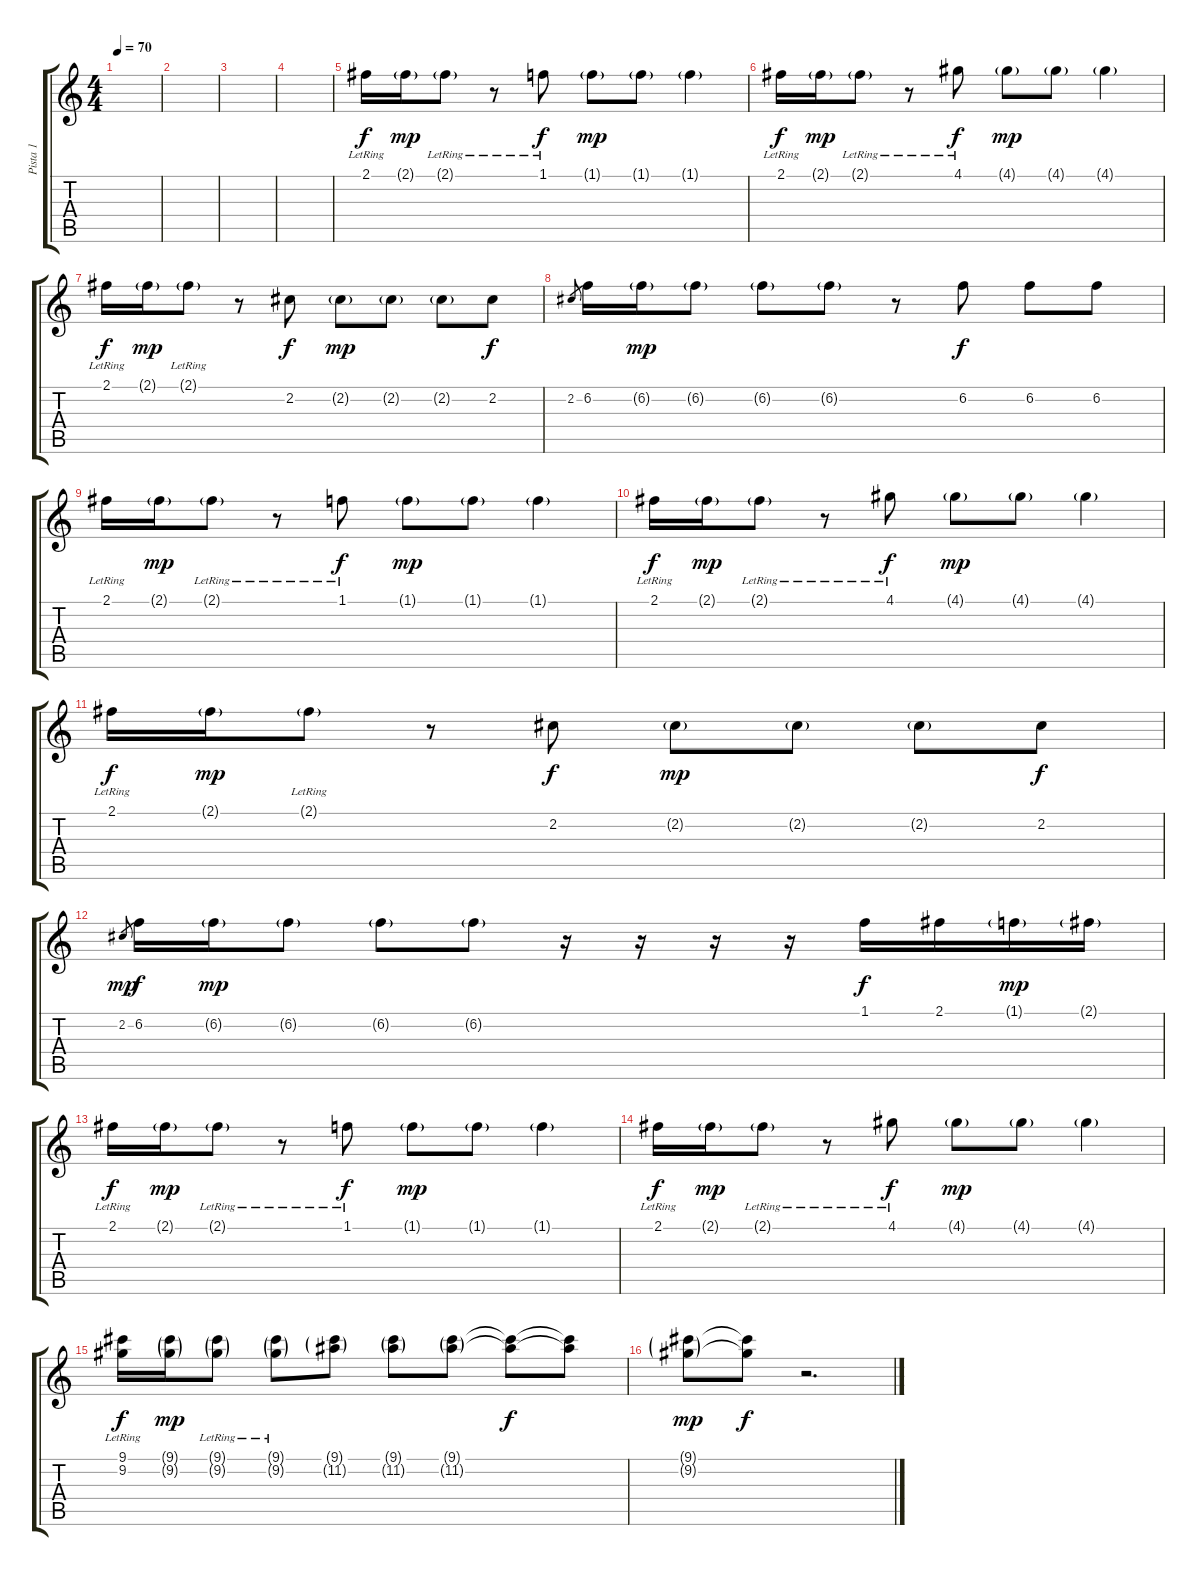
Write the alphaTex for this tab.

\track ("Pista 1" "Pista 1") {instrument distortionguitar}
\staff {score tabs}
\tuning (E4 B3 G3 D3 A2 E2) {hide}
\ts (4 4)
\tempo 70
\clef g2
\ks c
|
|
|
|
2.1{lr}.16{instrument acousticguitarnylon} 2.1{g}.16{dy mp} 2.1{g lr}.8 r.8 1.1{lr}.8{dy f} 1.1{g}.8{dy mp} 1.1{g}.8 1.1{g}.4 |
2.1{lr}.16{dy f} 2.1{g}.16{dy mp} 2.1{g lr}.8 r.8 4.1{lr}.8{dy f} 4.1{g}.8{dy mp} 4.1{g}.8 4.1{g}.4 |
2.1{lr}.16{dy f} 2.1{g}.16{dy mp} 2.1{g lr}.8 r.8 2.2.8{dy f} 2.2{g}.8{dy mp} 2.2{g}.8 2.2{g}.8 2.2.8{dy f} |
2.2.8{gr} 6.2.16 6.2{g}.16{dy mp} 6.2{g}.8 6.2{g}.8 6.2{g}.8 r.8 6.2.8{dy f} 6.2.8 6.2.8 |
2.1{lr}.16{instrument distortionguitar} 2.1{g}.16{dy mp} 2.1{g lr}.8 r.8 1.1{lr}.8{dy f} 1.1{g}.8{dy mp} 1.1{g}.8 1.1{g}.4 |
2.1{lr}.16{dy f} 2.1{g}.16{dy mp} 2.1{g lr}.8 r.8 4.1{lr}.8{dy f} 4.1{g}.8{dy mp} 4.1{g}.8 4.1{g}.4 |
2.1{lr}.16{dy f} 2.1{g}.16{dy mp} 2.1{g lr}.8 r.8 2.2.8{dy f} 2.2{g}.8{dy mp} 2.2{g}.8 2.2{g}.8 2.2.8{dy f} |
2.2.8{gr dy mp} 6.2.16{dy f} 6.2{g}.16{dy mp} 6.2{g}.8 6.2{g}.8 6.2{g}.8 r.16 r.16 r.16 r.16 1.1.16{dy f} 2.1.16 1.1{g}.16{dy mp} 2.1{g}.16 |
2.1{lr}.16{dy f instrument distortionguitar} 2.1{g}.16{dy mp} 2.1{g lr}.8 r.8 1.1{lr}.8{dy f} 1.1{g}.8{dy mp} 1.1{g}.8 1.1{g}.4 |
2.1{lr}.16{dy f} 2.1{g}.16{dy mp} 2.1{g lr}.8 r.8 4.1{lr}.8{dy f} 4.1{g}.8{dy mp} 4.1{g}.8 4.1{g}.4 |
(9.1{lr} 9.2).16{dy f} (9.1{g} 9.2{g}).16{dy mp} (9.1{g lr} 9.2{g}).8 (9.1{g lr} 9.2{g}).8 (9.1{g} 11.2{g}).8 (9.1{g} 11.2{g}).8 (9.1{g} 11.2{g}).8 (9.1{t} 11.2{t}).8{dy f} (9.1{t} 11.2{t}).8 |
(9.1{g} 9.2{g}).8{dy mp} (9.1{t} 9.2{t}).8{dy f} r.2{d}
